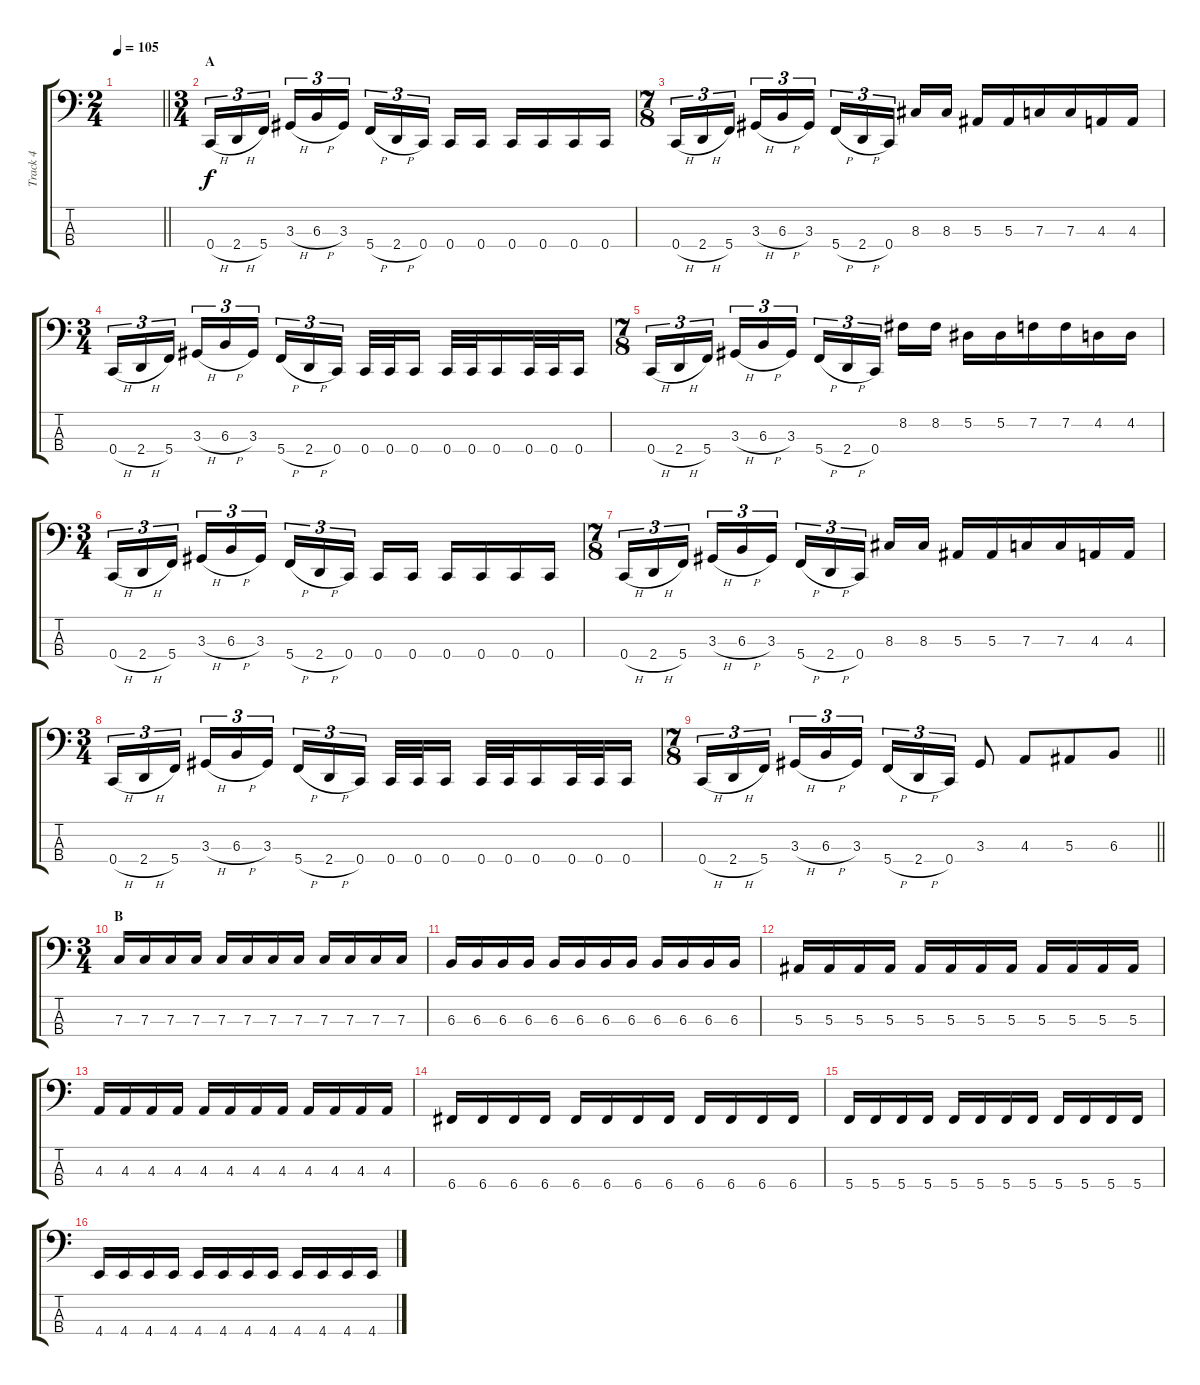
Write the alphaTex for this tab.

\track ("Track 4" "Track 4") {instrument electricbassfinger}
\staff {score tabs}
\tuning (Eb2 Bb1 F1 C1) {hide}
\ts (2 4)
\tempo 105
\clef f4
\barLineRight lightlight
\ks c
|
\ts (3 4)
\section ("" "A")
0.4{h}.16{tu (3 2)} 2.4{h}.16{tu (3 2)} 5.4.16{tu (3 2)} 3.3{h}.16{tu (3 2)} 6.3{h}.16{tu (3 2)} 3.3.16{tu (3 2)} 5.4{h}.16{tu (3 2)} 2.4{h}.16{tu (3 2)} 0.4.16{tu (3 2)} 0.4.16 0.4.16 0.4.16 0.4.16 0.4.16 0.4.16 |
\ts (7 8)
0.4{h}.16{tu (3 2)} 2.4{h}.16{tu (3 2)} 5.4.16{tu (3 2)} 3.3{h}.16{tu (3 2)} 6.3{h}.16{tu (3 2)} 3.3.16{tu (3 2)} 5.4{h}.16{tu (3 2)} 2.4{h}.16{tu (3 2)} 0.4.16{tu (3 2)} 8.3.16 8.3.16 5.3.16 5.3.16 7.3.16 7.3.16 4.3.16 4.3.16 |
\ts (3 4)
0.4{h}.16{tu (3 2)} 2.4{h}.16{tu (3 2)} 5.4.16{tu (3 2)} 3.3{h}.16{tu (3 2)} 6.3{h}.16{tu (3 2)} 3.3.16{tu (3 2)} 5.4{h}.16{tu (3 2)} 2.4{h}.16{tu (3 2)} 0.4.16{tu (3 2)} 0.4.32 0.4.32 0.4.16 0.4.32 0.4.32 0.4.16 0.4.32 0.4.32 0.4.16 |
\ts (7 8)
0.4{h}.16{tu (3 2)} 2.4{h}.16{tu (3 2)} 5.4.16{tu (3 2)} 3.3{h}.16{tu (3 2)} 6.3{h}.16{tu (3 2)} 3.3.16{tu (3 2)} 5.4{h}.16{tu (3 2)} 2.4{h}.16{tu (3 2)} 0.4.16{tu (3 2)} 8.2.16 8.2.16 5.2.16 5.2.16 7.2.16 7.2.16 4.2.16 4.2.16 |
\ts (3 4)
0.4{h}.16{tu (3 2)} 2.4{h}.16{tu (3 2)} 5.4.16{tu (3 2)} 3.3{h}.16{tu (3 2)} 6.3{h}.16{tu (3 2)} 3.3.16{tu (3 2)} 5.4{h}.16{tu (3 2)} 2.4{h}.16{tu (3 2)} 0.4.16{tu (3 2)} 0.4.16 0.4.16 0.4.16 0.4.16 0.4.16 0.4.16 |
\ts (7 8)
0.4{h}.16{tu (3 2)} 2.4{h}.16{tu (3 2)} 5.4.16{tu (3 2)} 3.3{h}.16{tu (3 2)} 6.3{h}.16{tu (3 2)} 3.3.16{tu (3 2)} 5.4{h}.16{tu (3 2)} 2.4{h}.16{tu (3 2)} 0.4.16{tu (3 2)} 8.3.16 8.3.16 5.3.16 5.3.16 7.3.16 7.3.16 4.3.16 4.3.16 |
\ts (3 4)
0.4{h}.16{tu (3 2)} 2.4{h}.16{tu (3 2)} 5.4.16{tu (3 2)} 3.3{h}.16{tu (3 2)} 6.3{h}.16{tu (3 2)} 3.3.16{tu (3 2)} 5.4{h}.16{tu (3 2)} 2.4{h}.16{tu (3 2)} 0.4.16{tu (3 2)} 0.4.32 0.4.32 0.4.16 0.4.32 0.4.32 0.4.16 0.4.32 0.4.32 0.4.16 |
\ts (7 8)
\barLineRight lightlight
0.4{h}.16{tu (3 2)} 2.4{h}.16{tu (3 2)} 5.4.16{tu (3 2)} 3.3{h}.16{tu (3 2)} 6.3{h}.16{tu (3 2)} 3.3.16{tu (3 2)} 5.4{h}.16{tu (3 2)} 2.4{h}.16{tu (3 2)} 0.4.16{tu (3 2)} 3.3.8 4.3.8 5.3.8 6.3.8 |
\ts (3 4)
\section ("" "B")
7.3.16 7.3.16 7.3.16 7.3.16 7.3.16 7.3.16 7.3.16 7.3.16 7.3.16 7.3.16 7.3.16 7.3.16 |
6.3.16 6.3.16 6.3.16 6.3.16 6.3.16 6.3.16 6.3.16 6.3.16 6.3.16 6.3.16 6.3.16 6.3.16 |
5.3.16 5.3.16 5.3.16 5.3.16 5.3.16 5.3.16 5.3.16 5.3.16 5.3.16 5.3.16 5.3.16 5.3.16 |
4.3.16 4.3.16 4.3.16 4.3.16 4.3.16 4.3.16 4.3.16 4.3.16 4.3.16 4.3.16 4.3.16 4.3.16 |
6.4.16 6.4.16 6.4.16 6.4.16 6.4.16 6.4.16 6.4.16 6.4.16 6.4.16 6.4.16 6.4.16 6.4.16 |
5.4.16 5.4.16 5.4.16 5.4.16 5.4.16 5.4.16 5.4.16 5.4.16 5.4.16 5.4.16 5.4.16 5.4.16 |
4.4.16 4.4.16 4.4.16 4.4.16 4.4.16 4.4.16 4.4.16 4.4.16 4.4.16 4.4.16 4.4.16 4.4.16
